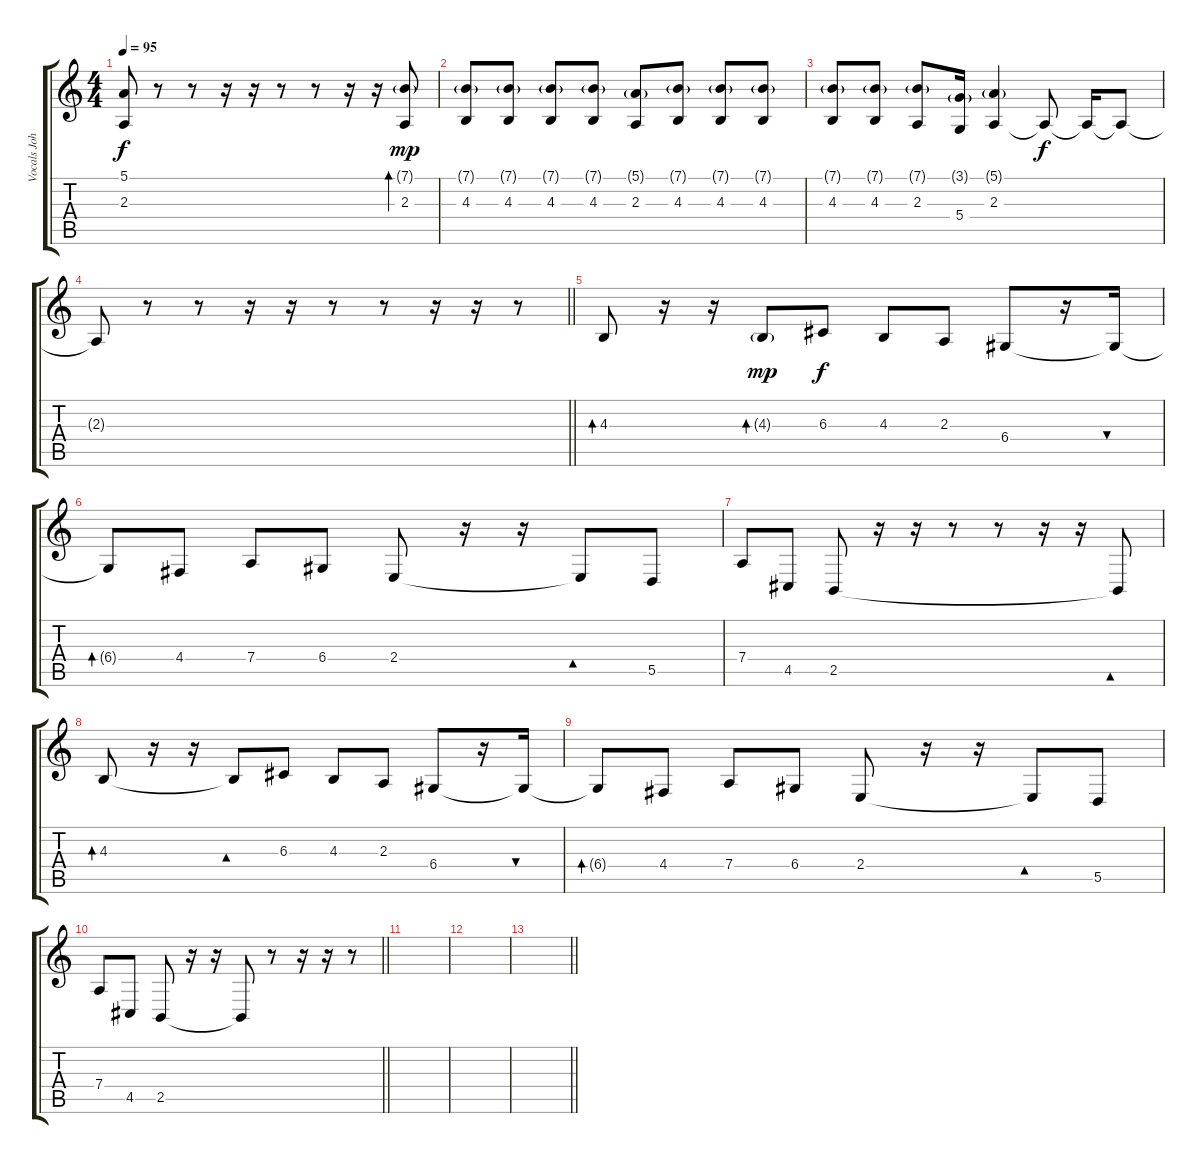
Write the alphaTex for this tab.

\track ("Vocals John - Paul" "Vocals Joh") {instrument baritonesax}
\staff {score tabs}
\tuning (E4 B3 G3 D3 A2 E2) {hide}
\ts (4 4)
\tempo 95
\clef g2
\ks c
(5.1{t} 2.3{t}).8{dy f} r.8 r.8 r.16 r.16 r.8 r.8 r.16 r.16 (7.1{g} 2.3).8{bd 60 dy mp} |
(7.1{g} 4.3).8 (7.1{g} 4.3).8 (7.1{g} 4.3).8 (7.1{g} 4.3).8 (5.1{g} 2.3).8 (7.1{g} 4.3).8 (7.1{g} 4.3).8 (7.1{g} 4.3).8 |
(7.1{g} 4.3).8 (7.1{g} 4.3).8 (7.1{g} 2.3).8 (3.1{g} 5.4).16 (5.1{g} 2.3).4 2.3{t}.8{dy f} 2.3{t}.16 2.3{t}.8 |
\barLineRight lightlight
2.3{t}.8 r.8 r.8 r.16 r.16 r.8 r.8 r.16 r.16 r.8 |
4.3.8{bd 60} r.16 r.16 4.3{g}.8{bd 60 dy mp} 6.3.8{dy f} 4.3.8 2.3.8 6.4.8 r.16 6.4{t}.16{bu 60} |
6.4{t}.8{bd 60} 4.4.8 7.4.8 6.4.8 2.4.8 r.16 r.16 2.4{t}.8{bd 60} 5.5.8 |
7.4.8 4.5.8 2.5.8 r.16 r.16 r.8 r.8 r.16 r.16 2.5{t}.8{bd 60} |
4.3.8{bd 60} r.16 r.16 4.3{t}.8{bd 60} 6.3.8 4.3.8 2.3.8 6.4.8 r.16 6.4{t}.16{bu 60} |
6.4{t}.8{bd 60} 4.4.8 7.4.8 6.4.8 2.4.8 r.16 r.16 2.4{t}.8{bd 60} 5.5.8 |
\barLineRight lightlight
7.4.8 4.5.8 2.5.8 r.16 r.16 2.5{t}.8 r.8 r.16 r.16 r.8 |
|
|
\barLineRight lightlight
